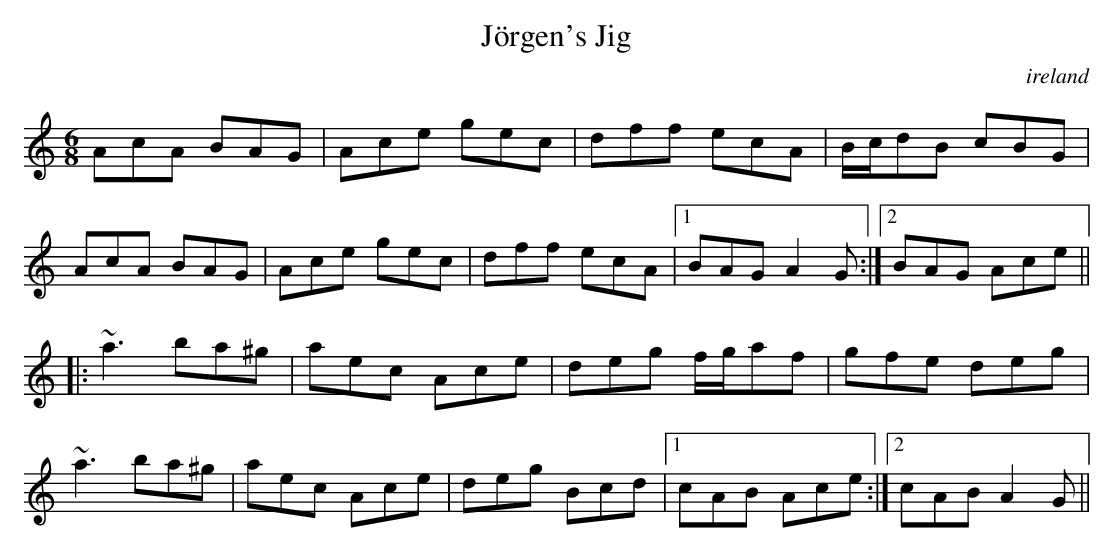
X:1
T:J\"orgen's Jig
O:ireland
M:6/8
L:1/8
K:Am
AcA BAG|Ace gec|dff ecA|B/c/dB cBG|
AcA BAG|Ace gec|dff ecA|1 BAG A2G:|2 BAG Ace||
|:~a3 ba^g|aec Ace|deg f/g/af|gfe deg|
~a3 ba^g|aec Ace|deg Bcd|1 cAB Ace:|2 cAB A2G||
